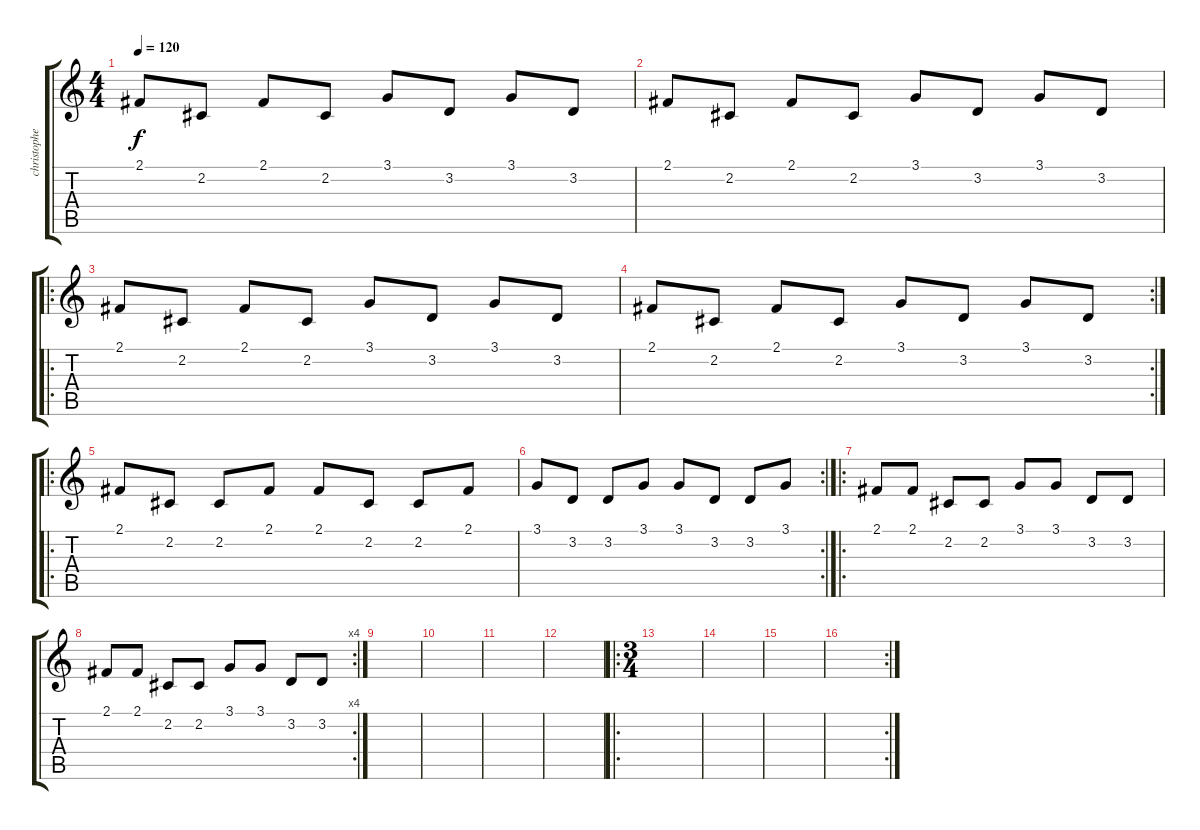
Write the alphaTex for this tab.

\track ("christophe" "christophe") {instrument acousticgrandpiano}
\staff {score tabs}
\tuning (E4 B3 G3 D3 A2 E2) {hide}
\ts (4 4)
\tempo 120
\clef g2
\ks c
2.1.8{dy f instrument acousticgrandpiano} 2.2.8 2.1.8 2.2.8 3.1.8 3.2.8 3.1.8 3.2.8 |
2.1.8 2.2.8 2.1.8 2.2.8 3.1.8 3.2.8 3.1.8 3.2.8 |
\ro
2.1.8 2.2.8 2.1.8 2.2.8 3.1.8 3.2.8 3.1.8 3.2.8 |
\rc 2
2.1.8 2.2.8 2.1.8 2.2.8 3.1.8 3.2.8 3.1.8 3.2.8 |
\ro
2.1.8 2.2.8 2.2.8 2.1.8 2.1.8 2.2.8 2.2.8 2.1.8 |
\rc 2
3.1.8 3.2.8 3.2.8 3.1.8 3.1.8 3.2.8 3.2.8 3.1.8 |
\ro
2.1.8 2.1.8 2.2.8 2.2.8 3.1.8 3.1.8 3.2.8 3.2.8 |
\rc 4
2.1.8 2.1.8 2.2.8 2.2.8 3.1.8 3.1.8 3.2.8 3.2.8 |
|
|
|
|
\ro
\ts (3 4)
|
|
|
\rc 2
